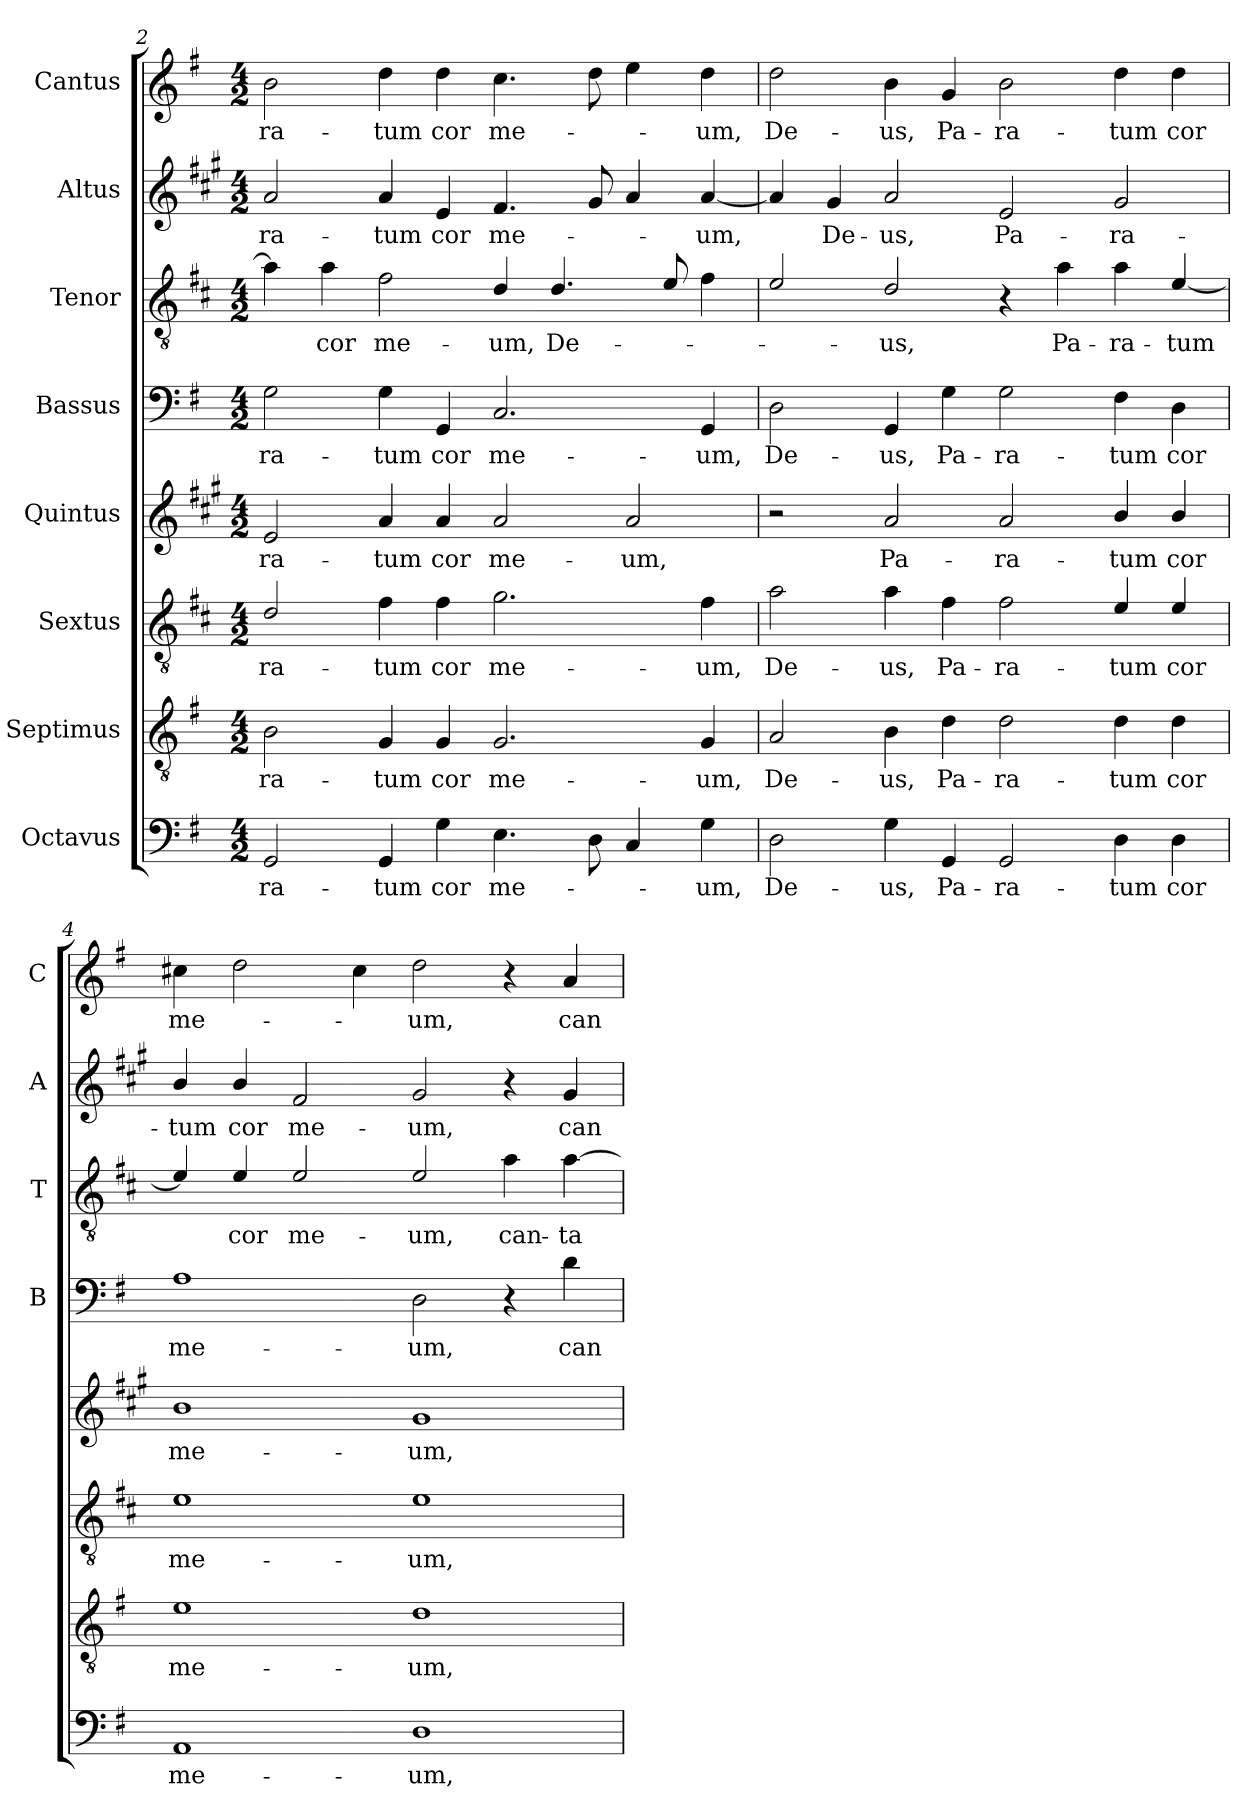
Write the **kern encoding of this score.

**kern	**text	**kern	**text	**kern	**text	**kern	**text	**kern	**text	**kern	**text	**kern	**text	**kern	**text
*part8	*part8	*part7	*part7	*part6	*part6	*part5	*part5	*part4	*part4	*part3	*part3	*part2	*part2	*part1	*part1
*staff8	*staff8	*staff7	*staff7	*staff6	*staff6	*staff5	*staff5	*staff4	*staff4	*staff3	*staff3	*staff2	*staff2	*staff1	*staff1
*I"Octavus	*	*I"Septimus	*	*I"Sextus	*	*I"Quintus	*	*I"Bassus	*	*I"Tenor	*	*I"Altus	*	*I"Cantus	*
*	*	*	*	*	*	*	*	*I'B	*	*I'T	*	*I'A	*	*I'C	*
*clefF4	*	*clefGv2	*	*clefGv2	*	*clefG2	*	*clefF4	*	*clefGv2	*	*clefG2	*	*clefG2	*
*	*	*	*	*ITrd4c7	*	*ITrd1c2	*	*	*	*ITrd4c7	*	*ITrd1c2	*	*	*
*k[f#]	*	*k[f#]	*	*k[f#]	*	*k[f#]	*	*k[f#]	*	*k[f#]	*	*k[f#]	*	*k[f#]	*
*G:	*	*G:	*	*G:	*	*G:	*	*G:	*	*G:	*	*G:	*	*G:	*
*M4/2	*	*M4/2	*	*M4/2	*	*M4/2	*	*M4/2	*	*M4/2	*	*M4/2	*	*M4/2	*
=2	=2	=2	=2	=2	=2	=2	=2	=2	=2	=2	=2	=2	=2	=2	=2
!	!LO:LY:b	!	!LO:LY:b	!	!LO:LY:b	!	!LO:LY:b	!	!LO:LY:b	!	!	!	!LO:LY:b	!	!LO:LY:b
2GG/	-ra-	2B\	-ra-	2G/	-ra-	2d/	-ra-	2G\	-ra-	4d\]	.	2g/	-ra-	2b\	-ra-
!	!	!	!	!	!	!	!	!	!	!	!LO:LY:b	!	!	!	!
.	.	.	.	.	.	.	.	.	.	4d\	cor	.	.	.	.
!	!LO:LY:b	!	!LO:LY:b	!	!LO:LY:b	!	!LO:LY:b	!	!LO:LY:b	!	!LO:LY:b	!	!LO:LY:b	!	!LO:LY:b
4GG/	-tum	4G/	-tum	4B\	-tum	4g/	-tum	4G\	-tum	2B\	me-	4g/	-tum	4dd\	-tum
!	!LO:LY:b	!	!LO:LY:b	!	!LO:LY:b	!	!LO:LY:b	!	!LO:LY:b	!	!	!	!LO:LY:b	!	!LO:LY:b
4G\	cor	4G/	cor	4B\	cor	4g/	cor	4GG/	cor	.	.	4d/	cor	4dd\	cor
!	!LO:LY:b	!	!LO:LY:b	!	!LO:LY:b	!	!LO:LY:b	!	!LO:LY:b	!	!LO:LY:b	!	!LO:LY:b	!	!LO:LY:b
4.E\	me-	2.G/	me-	2.c\	me-	2g/	me-	2.C/	me-	4G/	-um,	4.e/	me-	4.cc\	me-
!	!	!	!	!	!	!	!	!	!	!	!LO:LY:b	!	!	!	!
.	.	.	.	.	.	.	.	.	.	4.G/	De-	.	.	.	.
8D\	.	.	.	.	.	.	.	.	.	.	.	8f#/	.	8dd\	.
!	!	!	!	!	!	!	!LO:LY:b	!	!	!	!	!	!	!	!
4C/	.	.	.	.	.	2g/	-um,	.	.	.	.	4g/	.	4ee\	.
.	.	.	.	.	.	.	.	.	.	8A/	.	.	.	.	.
!	!LO:LY:b	!	!LO:LY:b	!	!LO:LY:b	!	!	!	!LO:LY:b	!	!	!	!LO:LY:b	!	!LO:LY:b
4G\	-um,	4G/	-um,	4B\	-um,	.	.	4GG/	-um,	4B\	.	[4g/	-um,	4dd\	-um,
=3	=3	=3	=3	=3	=3	=3	=3	=3	=3	=3	=3	=3	=3	=3	=3
!	!LO:LY:b	!	!LO:LY:b	!	!LO:LY:b	!	!	!	!LO:LY:b	!	!	!	!	!	!LO:LY:b
2D\	De-	2A/	De-	2d\	De-	2r	.	2D\	De-	2A/	.	4g/]	.	2dd\	De-
!	!	!	!	!	!	!	!	!	!	!	!	!	!LO:LY:b	!	!
.	.	.	.	.	.	.	.	.	.	.	.	4f#/	De-	.	.
!	!LO:LY:b	!	!LO:LY:b	!	!LO:LY:b	!	!LO:LY:b	!	!LO:LY:b	!	!LO:LY:b	!	!LO:LY:b	!	!LO:LY:b
4G\	-us,	4B\	-us,	4d\	-us,	2g/	Pa-	4GG/	-us,	2G/	-us,	2g/	-us,	4b\	-us,
!	!LO:LY:b	!	!LO:LY:b	!	!LO:LY:b	!	!	!	!LO:LY:b	!	!	!	!	!	!LO:LY:b
4GG/	Pa-	4d\	Pa-	4B\	Pa-	.	.	4G\	Pa-	.	.	.	.	4g/	Pa-
!	!LO:LY:b	!	!LO:LY:b	!	!LO:LY:b	!	!LO:LY:b	!	!LO:LY:b	!	!	!	!LO:LY:b	!	!LO:LY:b
2GG/	-ra-	2d\	-ra-	2B\	-ra-	2g/	-ra-	2G\	-ra-	4r	.	2d/	Pa-	2b\	-ra-
!	!	!	!	!	!	!	!	!	!	!	!LO:LY:b	!	!	!	!
.	.	.	.	.	.	.	.	.	.	4d\	Pa-	.	.	.	.
!	!LO:LY:b	!	!LO:LY:b	!	!LO:LY:b	!	!LO:LY:b	!	!LO:LY:b	!	!LO:LY:b	!	!LO:LY:b	!	!LO:LY:b
4D\	-tum	4d\	-tum	4A/	-tum	4a/	-tum	4F#\	-tum	4d\	-ra-	2f#/	-ra-	4dd\	-tum
!	!LO:LY:b	!	!LO:LY:b	!	!LO:LY:b	!	!LO:LY:b	!	!LO:LY:b	!	!LO:LY:b	!	!	!	!LO:LY:b
4D\	cor	4d\	cor	4A/	cor	4a/	cor	4D\	cor	[4A/	-tum	.	.	4dd\	cor
!!LO:LB:g=z
=4	=4	=4	=4	=4	=4	=4	=4	=4	=4	=4	=4	=4	=4	=4	=4
!	!LO:LY:b	!	!LO:LY:b	!	!LO:LY:b	!	!LO:LY:b	!	!LO:LY:b	!	!	!	!LO:LY:b	!	!LO:LY:b
1AA	me-	1e	me-	1A	me-	1a	me-	1A	me-	4A/]	.	4a/	-tum	4cc#X\	me-
!	!	!	!	!	!	!	!	!	!	!	!LO:LY:b	!	!LO:LY:b	!	!
.	.	.	.	.	.	.	.	.	.	4A/	cor	4a/	cor	2dd\	.
!	!	!	!	!	!	!	!	!	!	!	!LO:LY:b	!	!LO:LY:b	!	!
.	.	.	.	.	.	.	.	.	.	2A/	me-	2e/	me-	.	.
.	.	.	.	.	.	.	.	.	.	.	.	.	.	4cc#\	.
!	!LO:LY:b	!	!LO:LY:b	!	!LO:LY:b	!	!LO:LY:b	!	!LO:LY:b	!	!LO:LY:b	!	!LO:LY:b	!	!LO:LY:b
1D	-um,	1d	-um,	1A	-um,	1f#	-um,	2D\	-um,	2A/	-um,	2f#/	-um,	2dd\	-um,
!	!	!	!	!	!	!	!	!	!	!	!LO:LY:b	!	!	!	!
.	.	.	.	.	.	.	.	4r	.	4d\	can-	4r	.	4r	.
!	!	!	!	!	!	!	!	!	!LO:LY:b	!	!LO:LY:b	!	!LO:LY:b	!	!LO:LY:b
.	.	.	.	.	.	.	.	4d\	can-	[4d\	-ta-	4f#/	can-	4a/	can-
=	=	=	=	=	=	=	=	=	=	=	=	=	=	=	=
*-	*-	*-	*-	*-	*-	*-	*-	*-	*-	*-	*-	*-	*-	*-	*-
